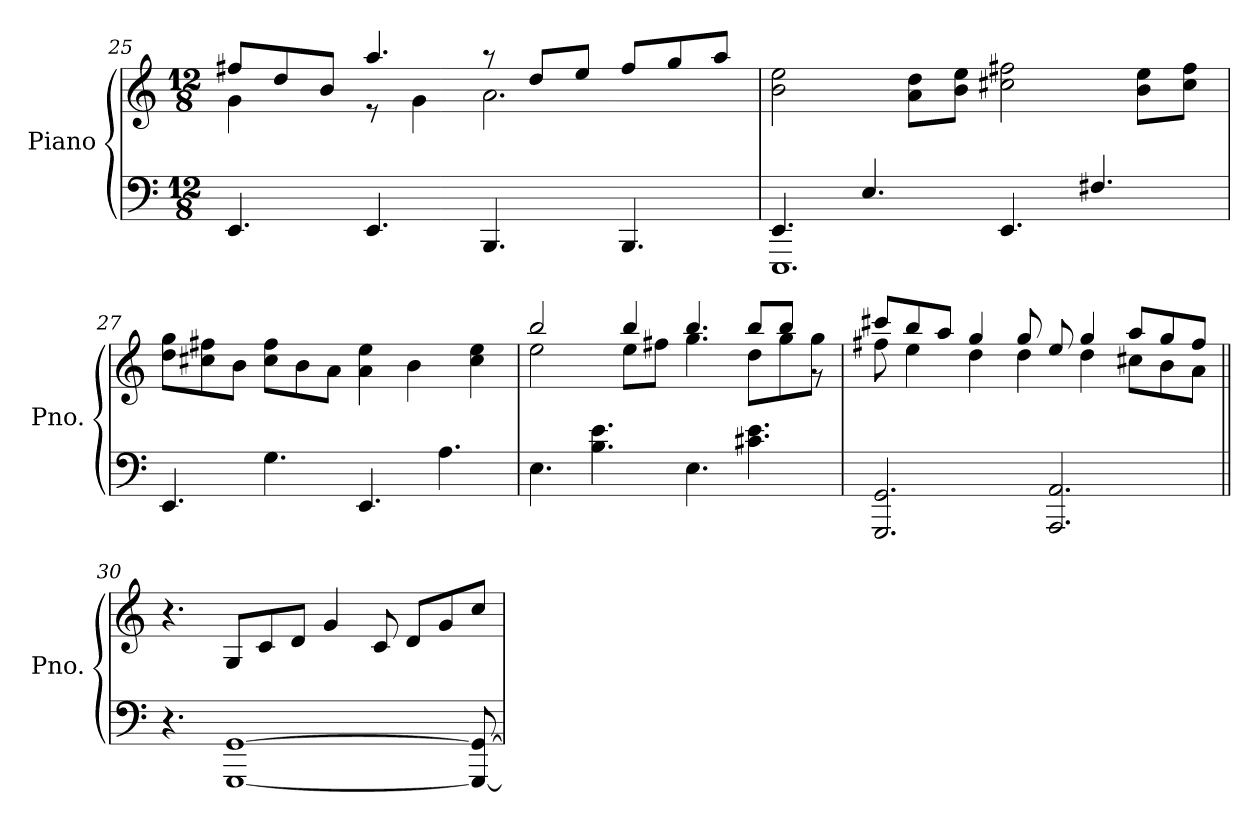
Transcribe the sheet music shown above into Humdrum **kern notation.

**kern	**kern
*part1	*part1
*staff2	*staff1
*I"Piano	*
*I'Pno.	*
*clefF4	*clefG2
*k[]	*k[]
*M12/8	*M12/8
=25	=25
*	*^
4.EE/	8ff#X/L	4g\
.	8dd/	.
.	8b/J	8ryy
4.EE/	4.aa/	8r
.	.	4g\
4.BBB/	8r	2.a\
.	8dd/L	.
.	8ee/J	.
4.BBB/	8ff#/L	.
.	8gg/	.
.	8aa/J	.
*	*v	*v
=26	=26
*^	*
4.EE/	1.EEE	2b\ 2ee\
4.E/	.	.
.	.	8a\ 8dd\L
.	.	8b\ 8ee\J
4.EE/	.	2cc#X\ 2ff#X\
4.F#X/	.	.
.	.	8b\ 8ee\L
.	.	8cc#\ 8ff#\J
*v	*v	*
=27	=27
4.EE/	8dd\ 8gg\L
.	8cc#X\ 8ff#X\
.	8b\J
4.G\	8cc#\ 8ff#\L
.	8b\
.	8a\J
4.EE/	4a\ 4ee\
.	4b\
4.A\	.
.	4cc#\ 4ee\
!!LO:LB:g=z
=28	=28
*	*^
4.E\	2ee\	2bb/
4.B\ 4.e\	.	.
.	8ee\L	4bb/
.	8ff#X\J	.
4.E\	4.gg\	4.bb/
4.c#X\ 4.e\	8dd\L	8bb/L
.	8gg\	8bb/J
.	8gg\J	8r
=29	=29	=29
2.GGG/ 2.GG/	8ccc#X/L	8ff#X\
.	8bb/	4ee\
.	8aa/J	.
.	4gg/	4dd\
.	8gg/	4dd\
2.AAA/ 2.AA/	8ee/	.
.	4gg/	4dd\
.	8aa/L	8cc#X\L
.	8gg/	8b\
.	8ff#/J	8a\J
*	*v	*v
=30||	=30||
4.r	4.r
[1GGG [1GG	8G/L
.	8c/
.	8d/J
.	4g/
.	8c/
.	8d/L
.	8g/
8GGG/_ 8GG/_	8cc/J
=	=
*-	*-
